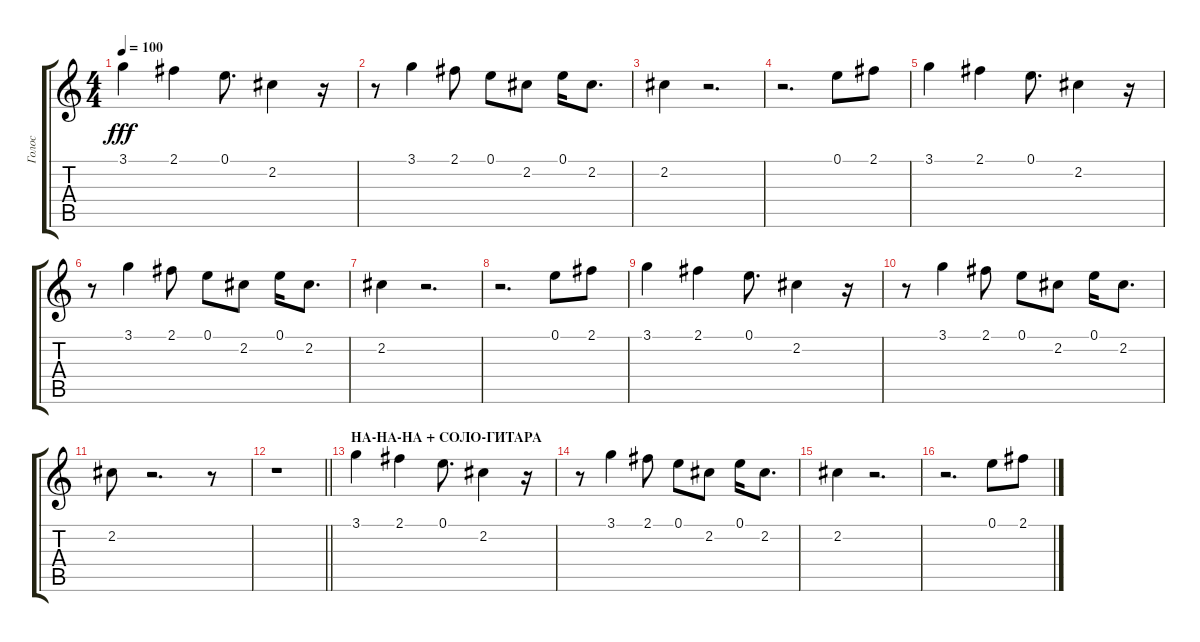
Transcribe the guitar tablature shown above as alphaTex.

\track ("Голос" "Голос") {instrument acousticguitarsteel}
\staff {score tabs}
\tuning (E4 B3 G3 D3 A2 E2) {hide}
\ts (4 4)
\tempo 100
\clef g2
\ks c
3.1.4{dy fff} 2.1.4 0.1.8{d} 2.2.4 r.16 |
r.8 3.1.4 2.1.8 0.1.8 2.2.8 0.1.16 2.2.8{d} |
2.2.4 r.2{d} |
r.2{d} 0.1.8 2.1.8 |
3.1.4 2.1.4 0.1.8{d} 2.2.4 r.16 |
r.8 3.1.4 2.1.8 0.1.8 2.2.8 0.1.16 2.2.8{d} |
2.2.4 r.2{d} |
r.2{d} 0.1.8 2.1.8 |
3.1.4 2.1.4 0.1.8{d} 2.2.4 r.16 |
r.8 3.1.4 2.1.8 0.1.8 2.2.8 0.1.16 2.2.8{d} |
2.2.8 r.2{d} r.8 |
\barLineRight lightlight
r.1 |
\section ("" "НА-НА-НА + СОЛО-ГИТАРА")
3.1.4 2.1.4 0.1.8{d} 2.2.4 r.16 |
r.8 3.1.4 2.1.8 0.1.8 2.2.8 0.1.16 2.2.8{d} |
2.2.4 r.2{d} |
r.2{d} 0.1.8 2.1.8
